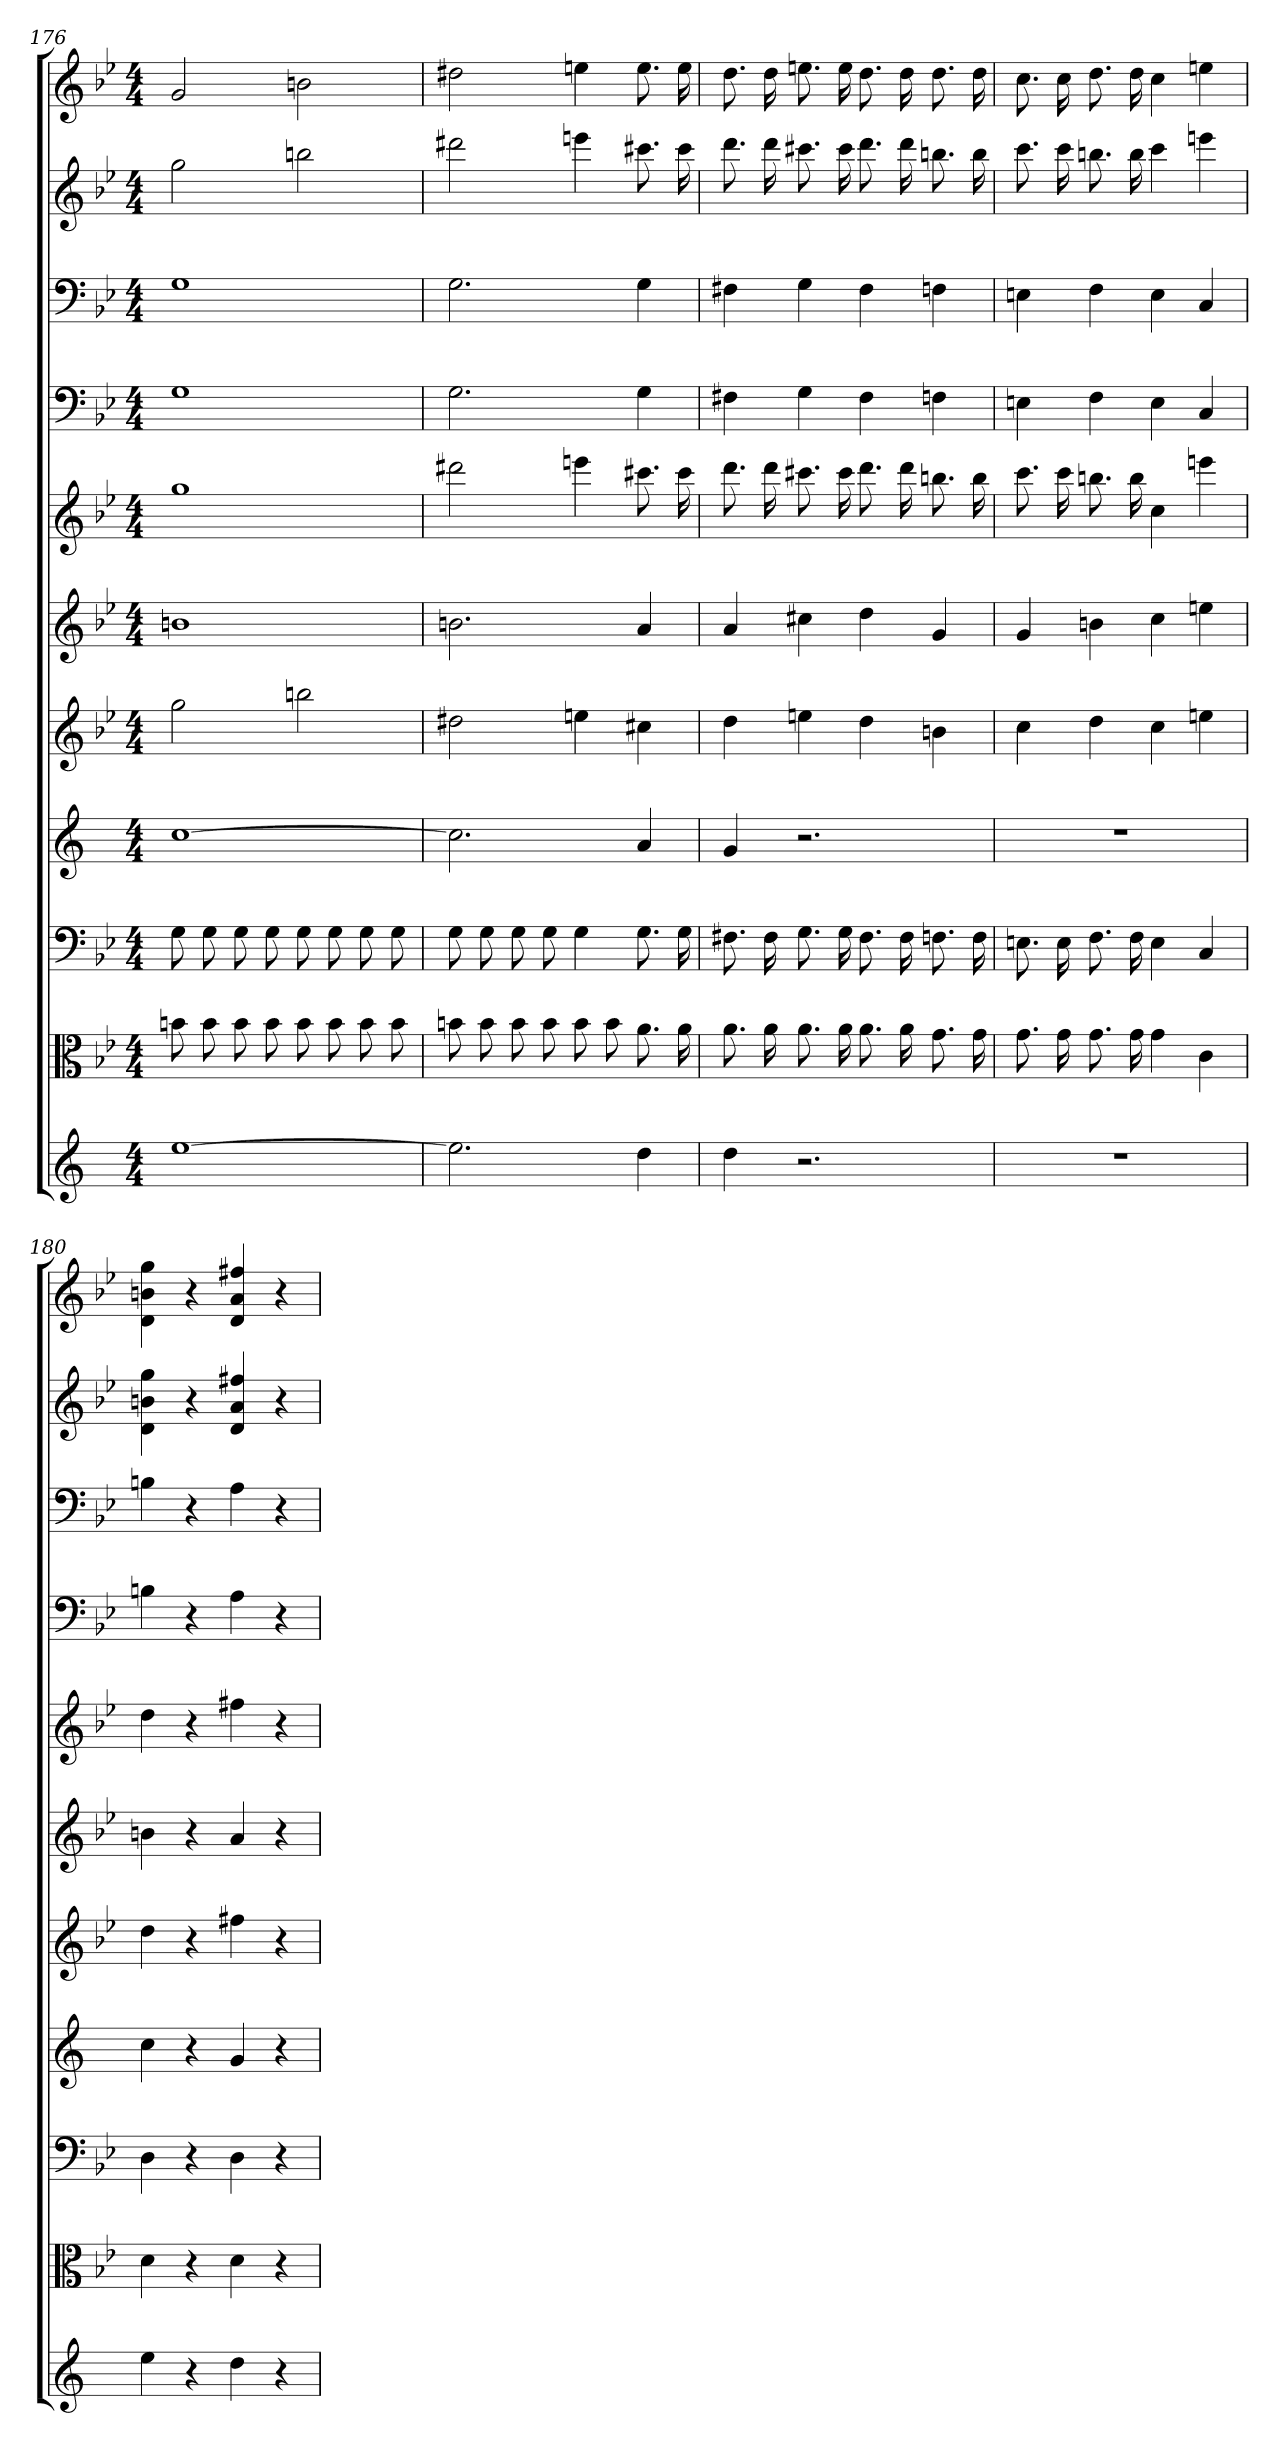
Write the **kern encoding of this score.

**kern	**kern	**kern	**kern	**kern	**kern	**kern	**kern	**kern	**kern	**kern
*part11	*part10	*part9	*part8	*part7	*part6	*part5	*part4	*part3	*part2	*part1
*staff11	*staff10	*staff9	*staff8	*staff7	*staff6	*staff5	*staff4	*staff3	*staff2	*staff1
*	*clefC3	*clefF4	*	*	*	*	*clefF4	*clefF4	*	*
*k[]	*k[b-e-]	*k[b-e-]	*k[]	*k[b-e-]	*k[b-e-]	*k[b-e-]	*k[b-e-]	*k[b-e-]	*k[b-e-]	*k[b-e-]
*M4/4	*M4/4	*M4/4	*M4/4	*M4/4	*M4/4	*M4/4	*M4/4	*M4/4	*M4/4	*M4/4
=176	=176	=176	=176	=176	=176	=176	=176	=176	=176	=176
[1ee	8bn	8G	[1cc	2gg	1bn	1gg	1G	1G	2gg	2g
.	8b	8G	.	.	.	.	.	.	.	.
.	8b	8G	.	.	.	.	.	.	.	.
.	8b	8G	.	.	.	.	.	.	.	.
.	8b	8G	.	2bbn	.	.	.	.	2bbn	2bn
.	8b	8G	.	.	.	.	.	.	.	.
.	8b	8G	.	.	.	.	.	.	.	.
.	8b	8G	.	.	.	.	.	.	.	.
=177	=177	=177	=177	=177	=177	=177	=177	=177	=177	=177
2.ee]	8bn	8G	2.cc]	2dd#X	2.bn	2ddd#X	2.G	2.G	2ddd#X	2dd#X
.	8b	8G	.	.	.	.	.	.	.	.
.	8b	8G	.	.	.	.	.	.	.	.
.	8b	8G	.	.	.	.	.	.	.	.
.	8b	4G	.	4een	.	4eeen	.	.	4eeen	4een
.	8b	.	.	.	.	.	.	.	.	.
4dd	8.a	8.G	4a	4cc#X	4a	8.ccc#X	4G	4G	8.ccc#X	8.ee
.	16a	16G	.	.	.	16ccc#	.	.	16ccc#	16ee
=178	=178	=178	=178	=178	=178	=178	=178	=178	=178	=178
4dd	8.a	8.F#X	4g	4dd	4a	8.ddd	4F#X	4F#X	8.ddd	8.dd
.	16a	16F#	.	.	.	16ddd	.	.	16ddd	16dd
2.r	8.a	8.G	2.r	4een	4cc#X	8.ccc#X	4G	4G	8.ccc#X	8.een
.	16a	16G	.	.	.	16ccc#	.	.	16ccc#	16ee
.	8.a	8.F#	.	4dd	4dd	8.ddd	4F#	4F#	8.ddd	8.dd
.	16a	16F#	.	.	.	16ddd	.	.	16ddd	16dd
.	8.g	8.Fn	.	4bn	4g	8.bbn	4Fn	4Fn	8.bbn	8.dd
.	16g	16F	.	.	.	16bb	.	.	16bb	16dd
=179	=179	=179	=179	=179	=179	=179	=179	=179	=179	=179
1r	8.g	8.En	1r	4cc	4g	8.ccc	4En	4En	8.ccc	8.cc
.	16g	16E	.	.	.	16ccc	.	.	16ccc	16cc
.	8.g	8.F	.	4dd	4bn	8.bbn	4F	4F	8.bbn	8.dd
.	16g	16F	.	.	.	16bb	.	.	16bb	16dd
.	4g	4E	.	4cc	4cc	4cc	4E	4E	4ccc	4cc
.	4c	4C	.	4een	4een	4eeen	4C	4C	4eeen	4een
=180	=180	=180	=180	=180	=180	=180	=180	=180	=180	=180
4ee	4d	4D	4cc	4dd	4bn	4dd	4Bn	4Bn	4d 4bn 4gg	4d 4bn 4gg
4r	4r	4r	4r	4r	4r	4r	4r	4r	4r	4r
4dd	4d	4D	4g	4ff#X	4a	4ff#X	4A	4A	4d 4a 4ff#X	4d 4a 4ff#X
4r	4r	4r	4r	4r	4r	4r	4r	4r	4r	4r
=	=	=	=	=	=	=	=	=	=	=
*-	*-	*-	*-	*-	*-	*-	*-	*-	*-	*-
